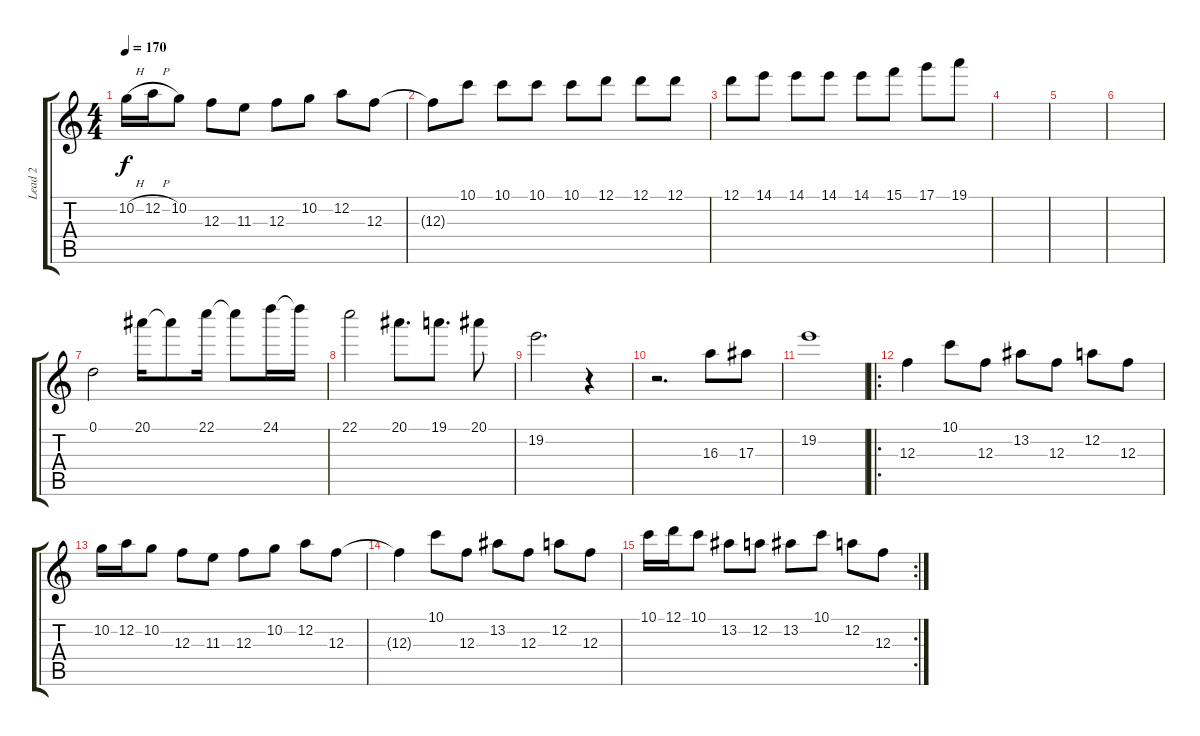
\track ("Lead 2" "Lead 2") {instrument distortionguitar}
\staff {score tabs}
\tuning (D4 A3 F3 C3 G2 D2) {hide}
\ts (4 4)
\tempo 170
\clef g2
\ks c
10.2{h}.16{dy f} 12.2{h}.16 10.2.8 12.3.8 11.3.8 12.3.8 10.2.8 12.2.8 12.3.8 |
12.3{t}.8 10.1.8 10.1.8 10.1.8 10.1.8 12.1.8 12.1.8 12.1.8 |
12.1.8 14.1.8 14.1.8 14.1.8 14.1.8 15.1.8 17.1.8 19.1.8 |
|
|
|
0.1.2 20.1.16 20.1{t}.8 22.1.16 22.1{t}.8 24.1.16 24.1{t}.16 |
22.1.2 20.1.8{d} 19.1.8{d} 20.1.8 |
19.2.2{d} r.4 |
r.2{d} 16.3.8 17.3.8 |
19.2.1 |
\ro
12.3.4 10.1.8 12.3.8 13.2.8 12.3.8 12.2.8 12.3.8 |
10.2.16 12.2.16 10.2.8 12.3.8 11.3.8 12.3.8 10.2.8 12.2.8 12.3.8 |
12.3{t}.4 10.1.8 12.3.8 13.2.8 12.3.8 12.2.8 12.3.8 |
\rc 2
10.1.16 12.1.16 10.1.8 13.2.8 12.2.8 13.2.8 10.1.8 12.2.8 12.3.8
